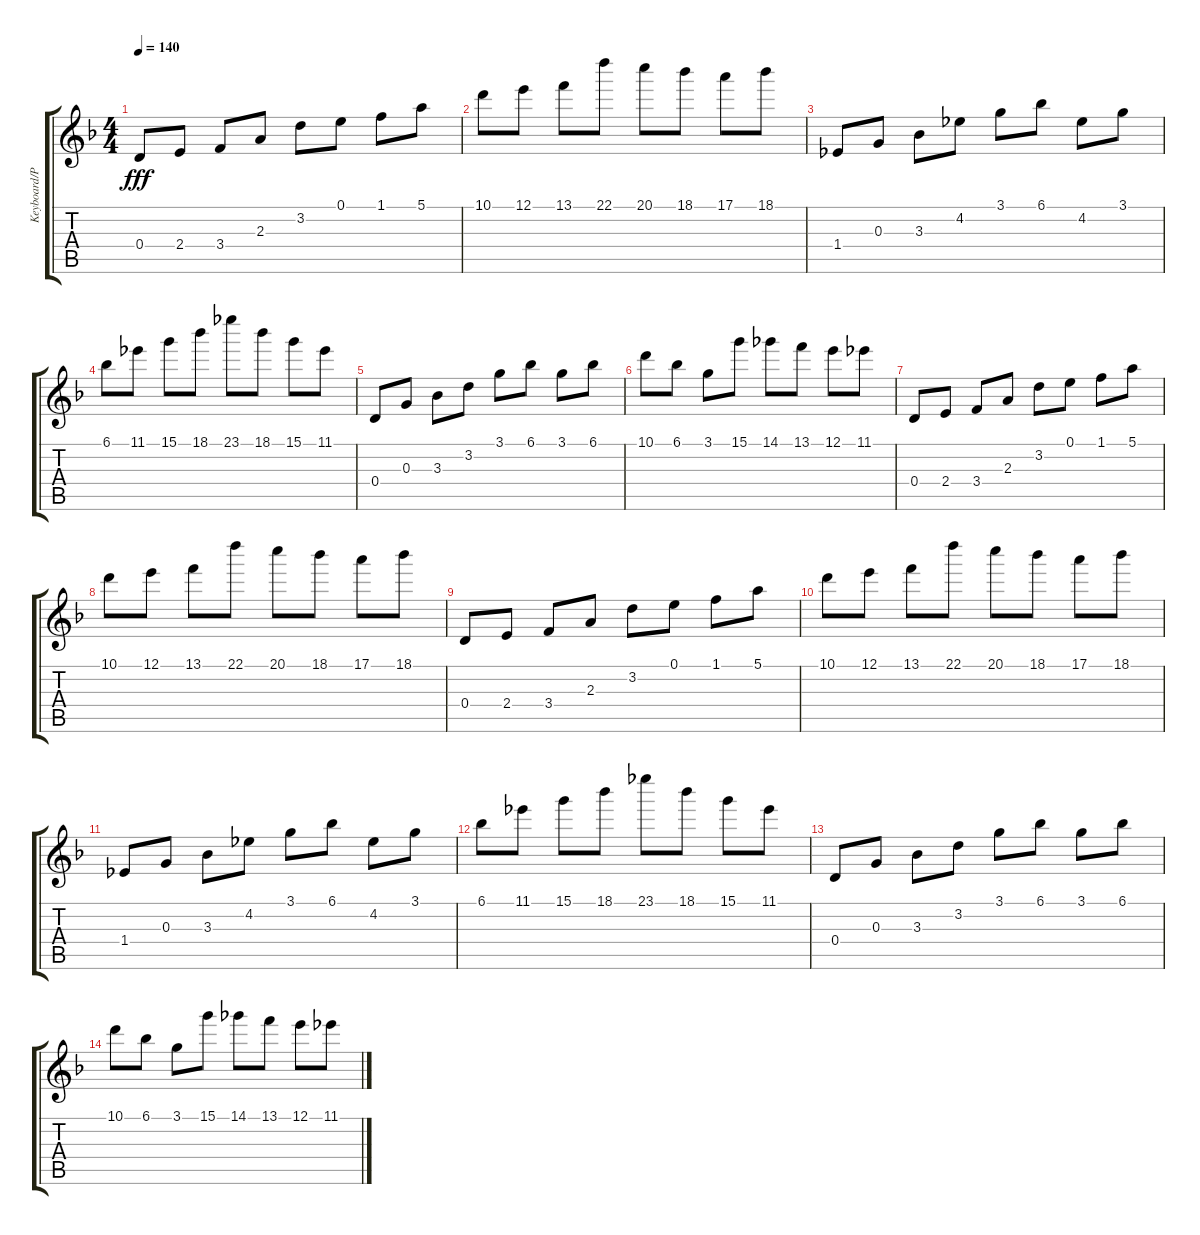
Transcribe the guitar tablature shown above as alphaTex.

\track ("Keyboard/Piano" "Keyboard/P") {instrument acousticguitarsteel}
\staff {score tabs}
\tuning (E4 B3 G3 D3 A2 E2) {hide}
\ts (4 4)
\tempo 140
\clef g2
\ks dminor
0.4.8{dy fff instrument acousticgrandpiano} 2.4.8 3.4.8 2.3.8 3.2.8 0.1.8 1.1.8 5.1.8 |
10.1.8 12.1.8 13.1.8 22.1.8 20.1.8 18.1.8 17.1.8 18.1.8 |
1.4.8 0.3.8 3.3.8 4.2.8 3.1.8 6.1.8 4.2.8 3.1.8 |
6.1.8 11.1.8 15.1.8 18.1.8 23.1.8 18.1.8 15.1.8 11.1.8 |
0.4.8 0.3.8 3.3.8 3.2.8 3.1.8 6.1.8 3.1.8 6.1.8 |
10.1.8 6.1.8 3.1.8 15.1.8 14.1.8 13.1.8 12.1.8 11.1.8 |
0.4.8{instrument acousticgrandpiano} 2.4.8 3.4.8 2.3.8 3.2.8 0.1.8 1.1.8 5.1.8 |
10.1.8 12.1.8 13.1.8 22.1.8 20.1.8 18.1.8 17.1.8 18.1.8 |
0.4.8{instrument acousticgrandpiano} 2.4.8 3.4.8 2.3.8 3.2.8 0.1.8 1.1.8 5.1.8 |
10.1.8 12.1.8 13.1.8 22.1.8 20.1.8 18.1.8 17.1.8 18.1.8 |
1.4.8 0.3.8 3.3.8 4.2.8 3.1.8 6.1.8 4.2.8 3.1.8 |
6.1.8 11.1.8 15.1.8 18.1.8 23.1.8 18.1.8 15.1.8 11.1.8 |
0.4.8 0.3.8 3.3.8 3.2.8 3.1.8 6.1.8 3.1.8 6.1.8 |
10.1.8 6.1.8 3.1.8 15.1.8 14.1.8 13.1.8 12.1.8 11.1.8
